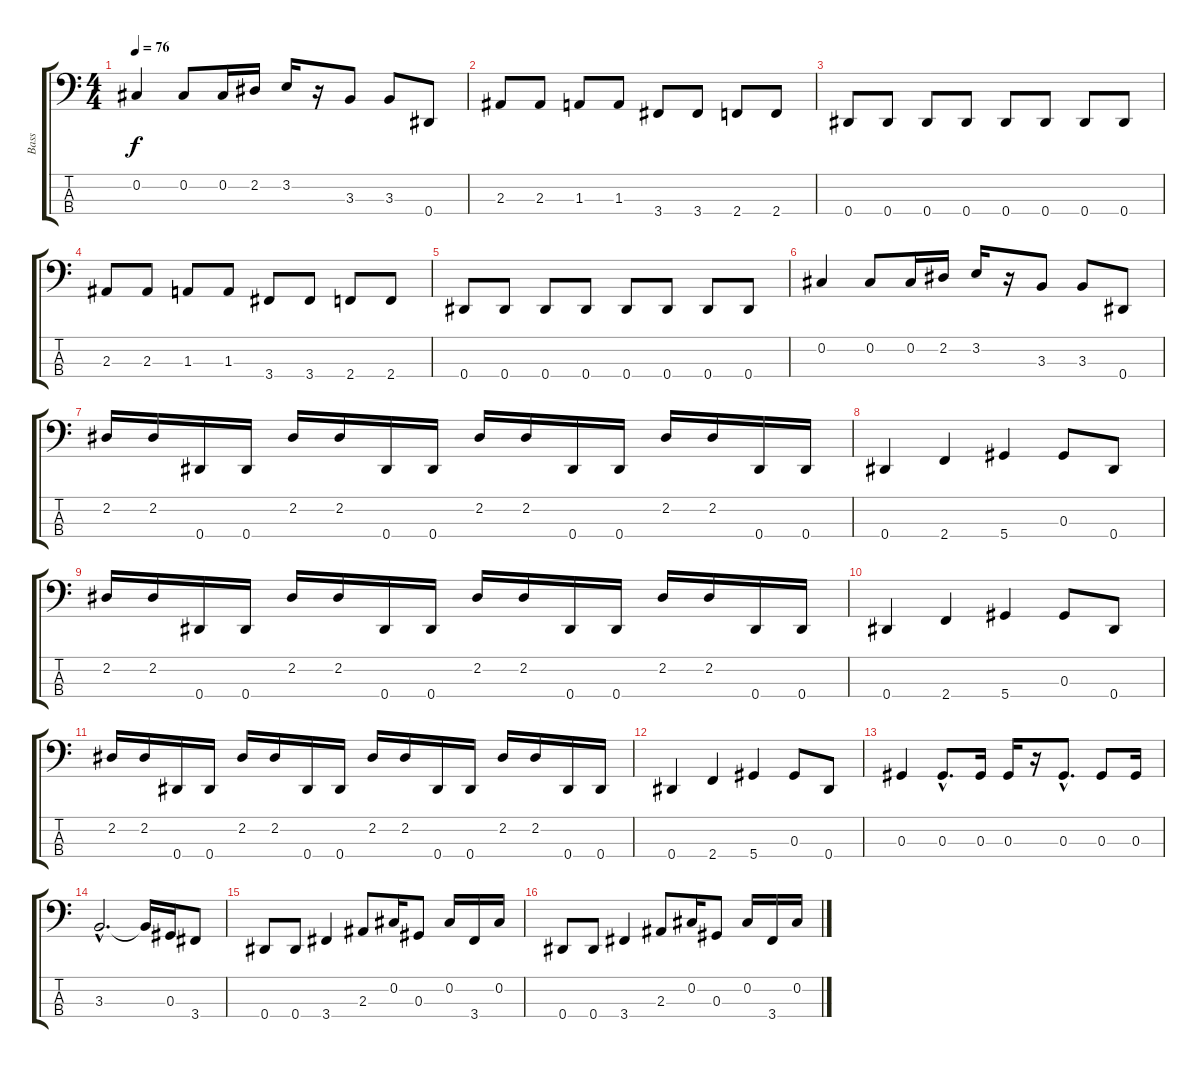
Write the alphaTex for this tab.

\track ("Bass" "Bass") {instrument electricbasspick}
\staff {score tabs}
\tuning (Gb2 Db2 Ab1 Eb1) {hide}
\ts (4 4)
\tempo 76
\clef f4
\ks c
0.2.4{dy f} 0.2.8 0.2.16 2.2.16 3.2.16 r.16 3.3.8 3.3.8 0.4.8 |
2.3.8 2.3.8 1.3.8 1.3.8 3.4.8 3.4.8 2.4.8 2.4.8 |
0.4.8 0.4.8 0.4.8 0.4.8 0.4.8 0.4.8 0.4.8 0.4.8 |
2.3.8 2.3.8 1.3.8 1.3.8 3.4.8 3.4.8 2.4.8 2.4.8 |
0.4.8 0.4.8 0.4.8 0.4.8 0.4.8 0.4.8 0.4.8 0.4.8 |
0.2.4 0.2.8 0.2.16 2.2.16 3.2.16 r.16 3.3.8 3.3.8 0.4.8 |
2.2.16 2.2.16 0.4.16 0.4.16 2.2.16 2.2.16 0.4.16 0.4.16 2.2.16 2.2.16 0.4.16 0.4.16 2.2.16 2.2.16 0.4.16 0.4.16 |
0.4.4 2.4.4 5.4.4 0.3.8 0.4.8 |
2.2.16 2.2.16 0.4.16 0.4.16 2.2.16 2.2.16 0.4.16 0.4.16 2.2.16 2.2.16 0.4.16 0.4.16 2.2.16 2.2.16 0.4.16 0.4.16 |
0.4.4 2.4.4 5.4.4 0.3.8 0.4.8 |
2.2.16 2.2.16 0.4.16 0.4.16 2.2.16 2.2.16 0.4.16 0.4.16 2.2.16 2.2.16 0.4.16 0.4.16 2.2.16 2.2.16 0.4.16 0.4.16 |
0.4.4 2.4.4 5.4.4 0.3.8 0.4.8 |
0.3.4 0.3{hac}.8{d} 0.3.16 0.3.16 r.16 0.3{hac}.8{d} 0.3.8 0.3.16 |
3.3{hac}.2{d} 3.3{t}.16 0.3.16 3.4.8 |
0.4.8 0.4.8 3.4.4 2.3.8 0.2.16 0.3.8 0.2.16 3.4.16 0.2.16 |
0.4.8 0.4.8 3.4.4 2.3.8 0.2.16 0.3.8 0.2.16 3.4.16 0.2.16
